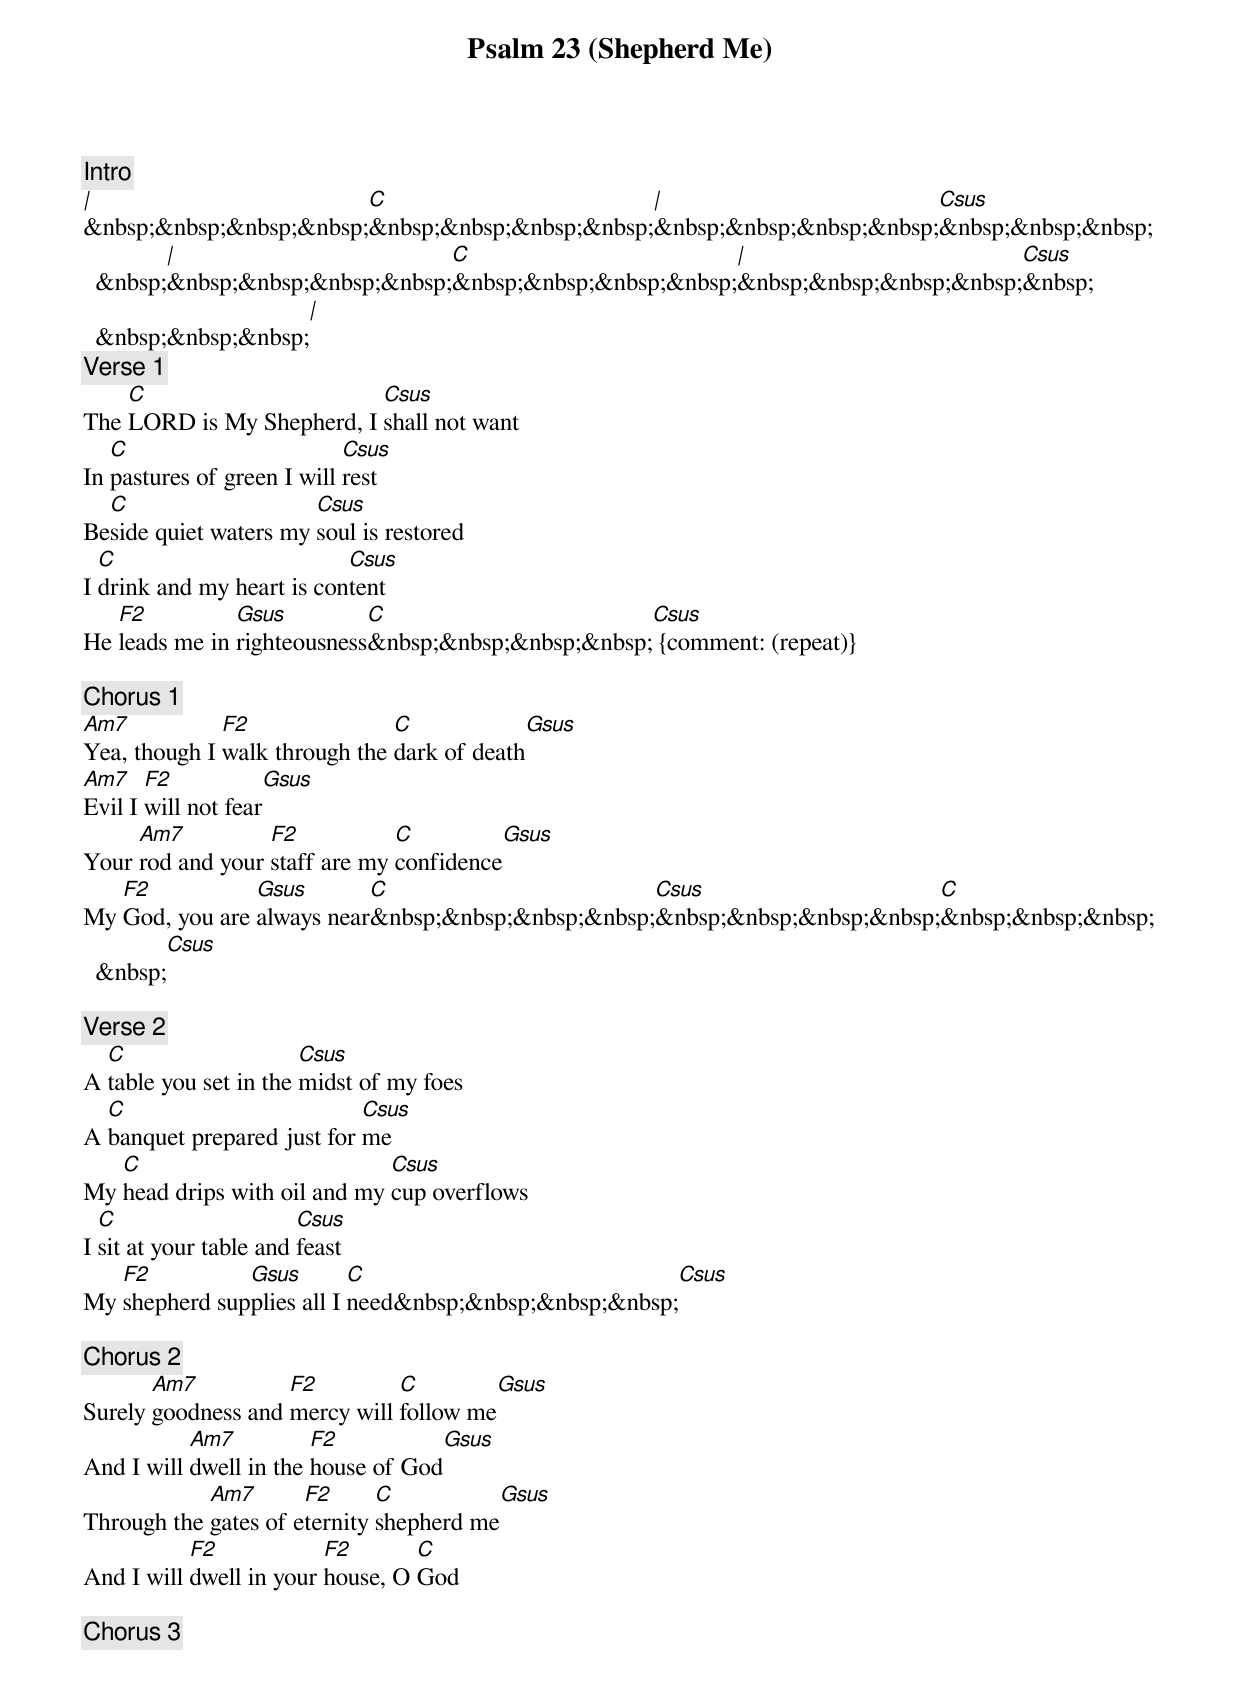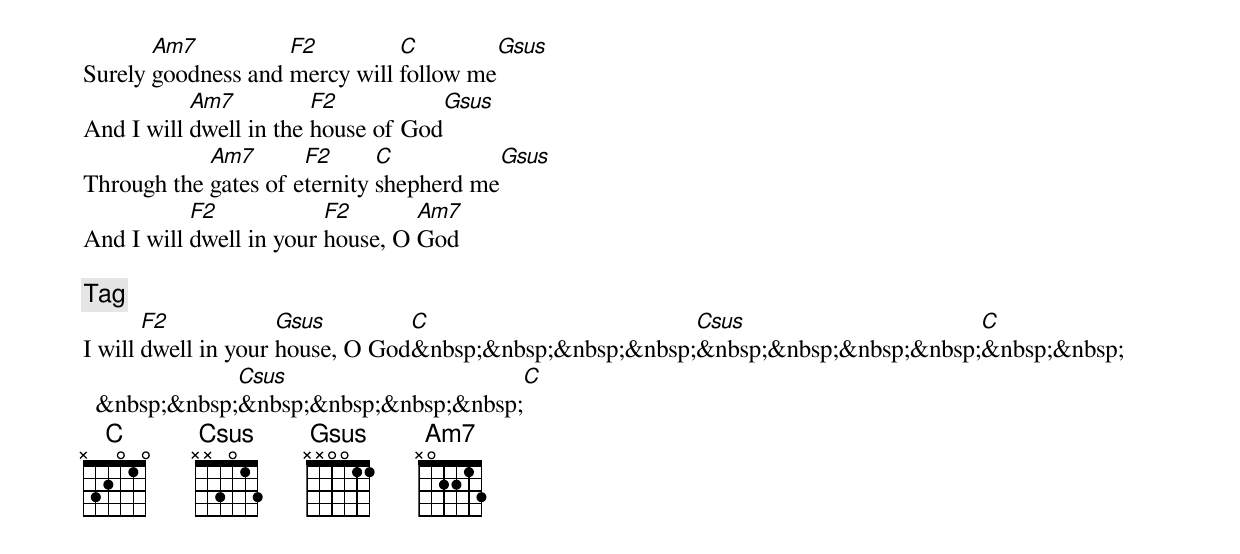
{title: Psalm 23 (Shepherd Me)}
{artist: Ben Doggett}
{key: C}
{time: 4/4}
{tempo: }
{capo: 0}

{comment: Intro}
[|]&nbsp;&nbsp;[]&nbsp;&nbsp;[C]&nbsp;&nbsp;[]&nbsp;&nbsp;[|]&nbsp;&nbsp;[]&nbsp;&nbsp;[Csus]&nbsp;&nbsp;[]&nbsp;&nbsp;[|]&nbsp;&nbsp;[]&nbsp;&nbsp;[C]&nbsp;&nbsp;[]&nbsp;&nbsp;[|]&nbsp;&nbsp;[]&nbsp;&nbsp;[Csus]&nbsp;&nbsp;[]&nbsp;&nbsp;[|]
{comment: Verse 1}
The [C]LORD is My Shepherd, I [Csus]shall not want
In [C]pastures of green I will [Csus]rest
Be[C]side quiet waters my [Csus]soul is restored
I [C]drink and my heart is con[Csus]tent
He [F2]leads me in [Gsus]righteousness[C]&nbsp;&nbsp;[]&nbsp;&nbsp;[Csus] {comment: (repeat)}

{comment: Chorus 1}
[Am7]Yea, though I [F2]walk through the [C]dark of death[Gsus]
[Am7]Evil I [F2]will not fear[Gsus]
Your [Am7]rod and your [F2]staff are my [C]confidence[Gsus]
My [F2]God, you are [Gsus]always near[C]&nbsp;&nbsp;[]&nbsp;&nbsp;[Csus]&nbsp;&nbsp;[]&nbsp;&nbsp;[C]&nbsp;&nbsp;[]&nbsp;&nbsp;[Csus]

{comment: Verse 2}
A [C]table you set in the [Csus]midst of my foes
A [C]banquet prepared just for [Csus]me
My [C]head drips with oil and my [Csus]cup overflows
I [C]sit at your table and [Csus]feast
My [F2]shepherd sup[Gsus]plies all I [C]need&nbsp;&nbsp;[]&nbsp;&nbsp;[Csus]

{comment: Chorus 2}
Surely [Am7]goodness and [F2]mercy will [C]follow me[Gsus]
And I will [Am7]dwell in the [F2]house of God[Gsus]
Through the [Am7]gates of e[F2]ternity [C]shepherd me[Gsus]
And I will [F2]dwell in your [F2]house, O [C]God

{comment: Chorus 3}
Surely [Am7]goodness and [F2]mercy will [C]follow me[Gsus]
And I will [Am7]dwell in the [F2]house of God[Gsus]
Through the [Am7]gates of e[F2]ternity [C]shepherd me[Gsus]
And I will [F2]dwell in your [F2]house, O [Am7]God

{comment: Tag}
I will [F2]dwell in your [Gsus]house, O God[C]&nbsp;&nbsp;[]&nbsp;&nbsp;[Csus]&nbsp;&nbsp;[]&nbsp;&nbsp;[C]&nbsp;&nbsp;[]&nbsp;&nbsp;[Csus]&nbsp;&nbsp;[]&nbsp;&nbsp;[C]
